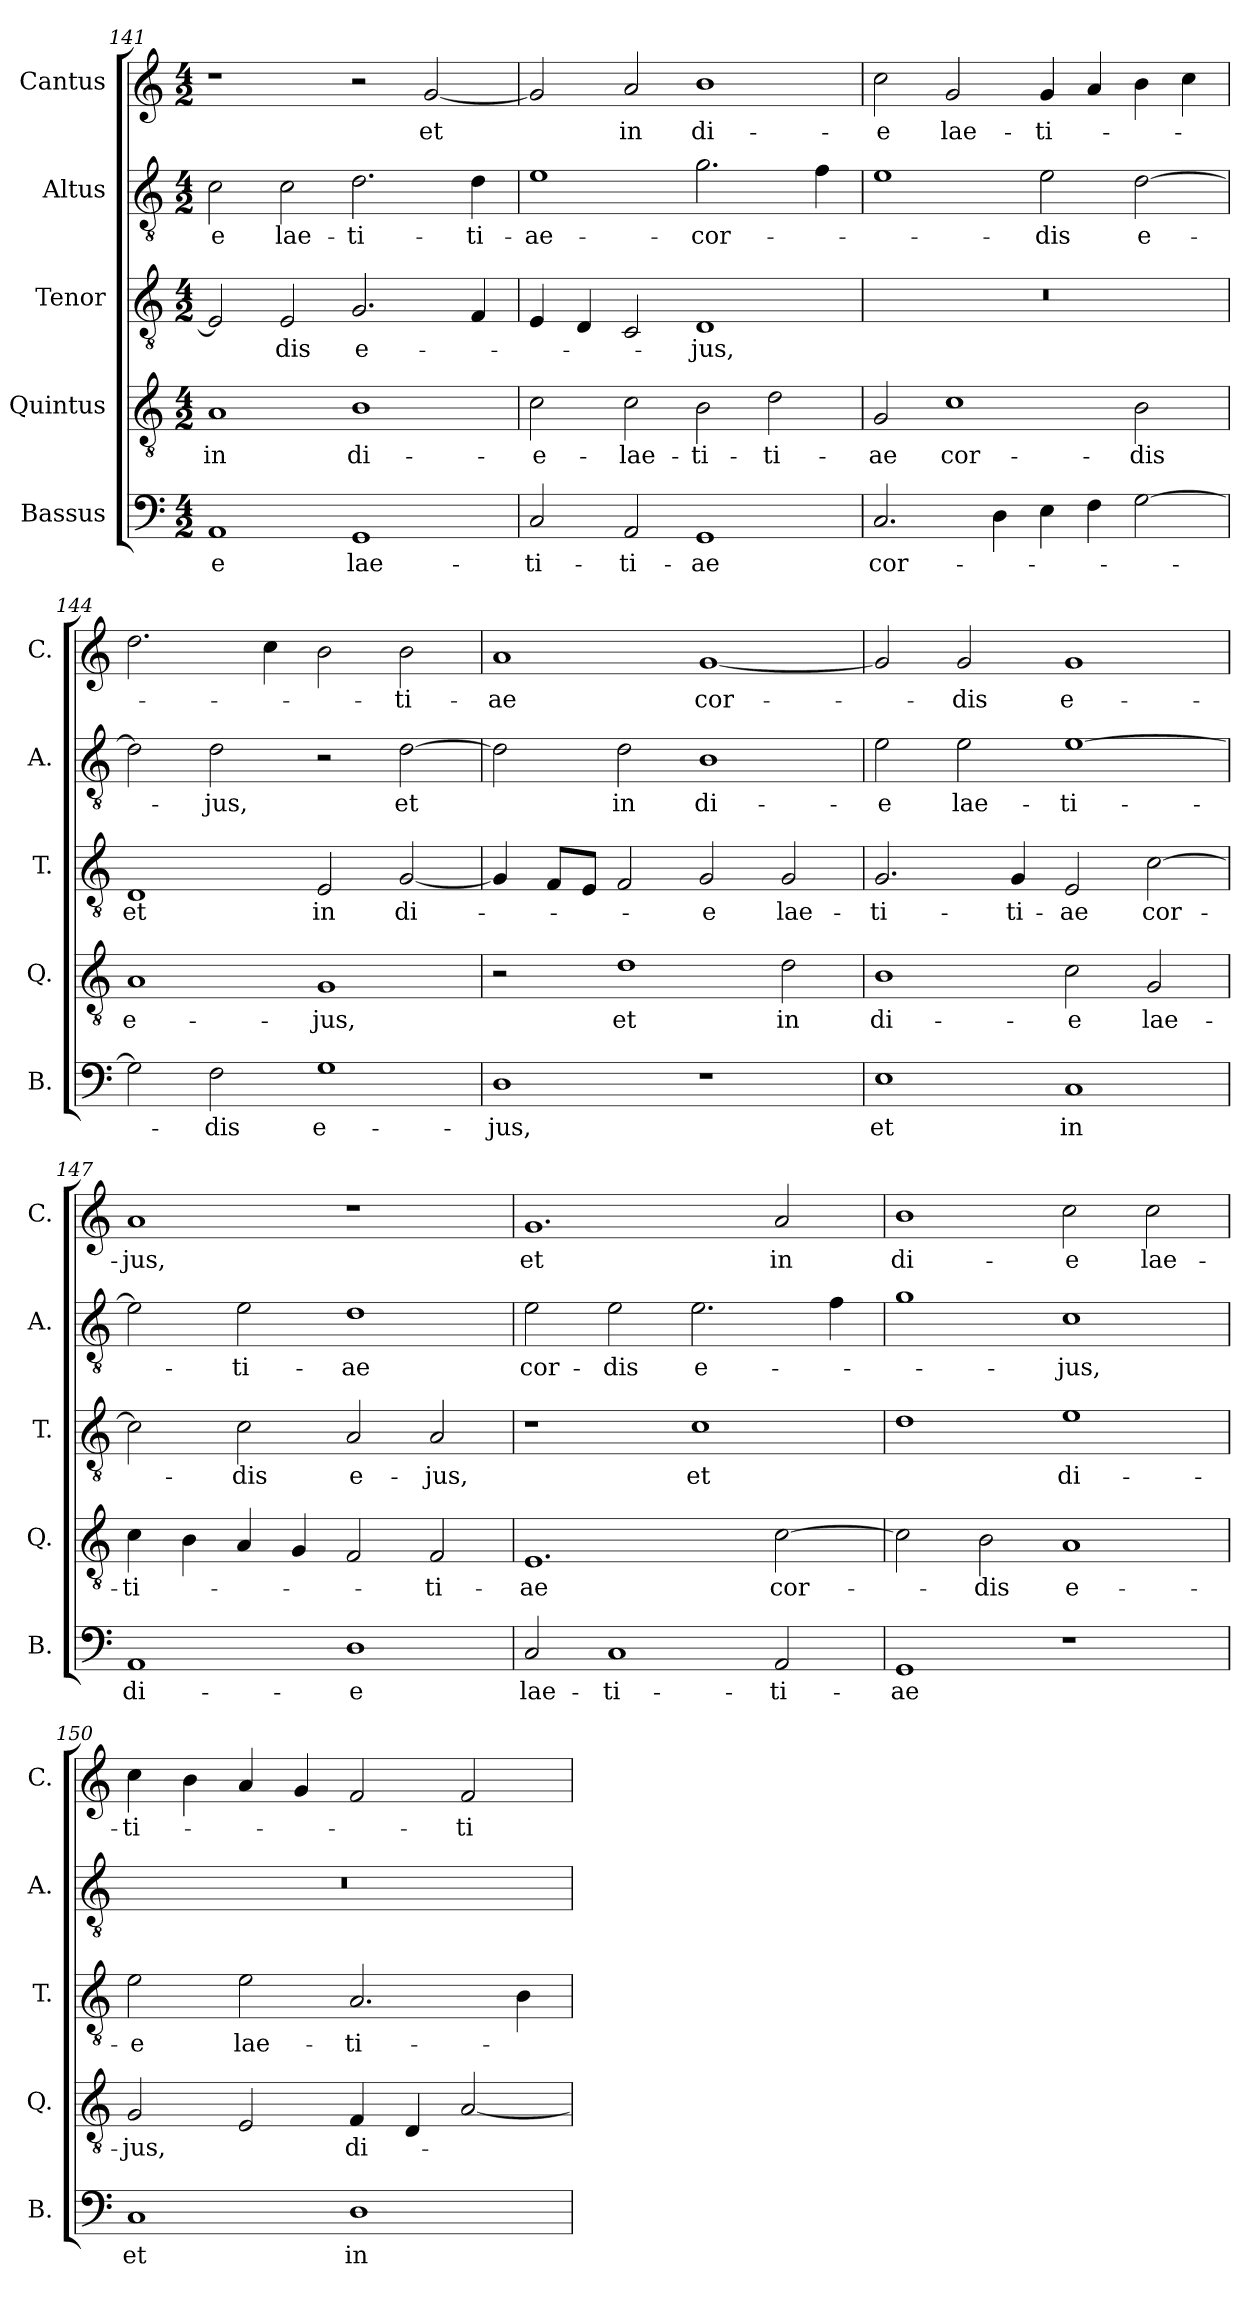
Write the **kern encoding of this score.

**kern	**text	**kern	**text	**kern	**text	**kern	**text	**kern	**text
*part5	*part5	*part4	*part4	*part3	*part3	*part2	*part2	*part1	*part1
*staff5	*staff5	*staff4	*staff4	*staff3	*staff3	*staff2	*staff2	*staff1	*staff1
*I"Bassus	*	*I"Quintus	*	*I"Tenor	*	*I"Altus	*	*I"Cantus	*
*I'B.	*	*I'Q.	*	*I'T.	*	*I'A.	*	*I'C.	*
*clefF4	*	*clefGv2	*	*clefGv2	*	*clefGv2	*	*clefG2	*
*k[]	*	*k[]	*	*k[]	*	*k[]	*	*k[]	*
*M4/2	*	*M4/2	*	*M4/2	*	*M4/2	*	*M4/2	*
=141	=141	=141	=141	=141	=141	=141	=141	=141	=141
1AA	-e	1A	in	2E/]	.	2c\	-e	1r	.
.	.	.	.	2E/	-dis	2c\	lae­-	.	.
1GG	lae­-	1B	di-	2.G/	e-	2.d\	-ti­-	2r	.
.	.	.	.	.	.	.	.	[2g/	et
.	.	.	.	4F/	.	4d\	-ti­-	.	.
=142	=142	=142	=142	=142	=142	=142	=142	=142	=142
2C/	-ti-	2c\	-e-	4E/	.	1e	-ae-	2g/]	.
.	.	.	.	4D/	.	.	.	.	.
2AA/	-ti­-	2c\	-lae­-	2C/	.	.	.	2a/	in
1GG	-ae	2B\	-ti-	1D	-jus,	2.g\	-cor-	1b	di-
.	.	2d\	-ti-	.	.	.	.	.	.
.	.	.	.	.	.	4f\	.	.	.
=143	=143	=143	=143	=143	=143	=143	=143	=143	=143
2.C/	cor-	2G/	-ae	0r	.	1e	.	2cc\	-e
.	.	1c	cor-	.	.	.	.	2g/	lae­-
4D\	.	.	.	.	.	.	.	.	.
4E\	.	.	.	.	.	2e\	-dis	4g/	-ti-
4F\	.	.	.	.	.	.	.	4a/	.
[2G\	.	2B\	-dis	.	.	[2d\	e-	4b\	.
.	.	.	.	.	.	.	.	4cc\	.
=144	=144	=144	=144	=144	=144	=144	=144	=144	=144
2G\]	.	1A	e­-	1D	et	2d\]	.	2.dd\	.
2F\	-dis	.	.	.	.	2d\	-jus,	.	.
.	.	.	.	.	.	.	.	4cc\	.
1G	e­-	1G	-jus,	2E/	in	2r	.	2b\	.
.	.	.	.	[2G/	di-	[2d\	et	2b\	-ti­-
=145	=145	=145	=145	=145	=145	=145	=145	=145	=145
1D	-jus,	2r	.	4G/]	.	2d\]	.	1a	-ae
.	.	.	.	8F/L	.	.	.	.	.
.	.	.	.	8E/J	.	.	.	.	.
.	.	1d	et	2F/	.	2d\	in	.	.
1r	.	.	.	2G/	-e	1B	di­-	[1g	cor-
.	.	2d\	in	2G/	lae-	.	.	.	.
=146	=146	=146	=146	=146	=146	=146	=146	=146	=146
1E	et	1B	di-	2.G/	-ti-	2e\	-e	2g/]	.
.	.	.	.	.	.	2e\	lae­-	2g/	-dis
.	.	.	.	4G/	-ti-	.	.	.	.
1C	in	2c\	-e	2E/	-ae	[1e	-ti­-	1g	e­-
.	.	2G/	lae­-	[2c\	cor-	.	.	.	.
=147	=147	=147	=147	=147	=147	=147	=147	=147	=147
1AA	di-	4c\	-ti­-	2c\]	.	2e\]	.	1a	-jus,
.	.	4B\	.	.	.	.	.	.	.
.	.	4A/	.	2c\	-dis	2e\	-ti­-	.	.
.	.	4G/	.	.	.	.	.	.	.
1D	-e	2F/	.	2A/	e-	1d	-ae	1r	.
.	.	2F/	-ti-	2A/	-jus,	.	.	.	.
=148	=148	=148	=148	=148	=148	=148	=148	=148	=148
2C/	lae-	1.E	-ae	1r	.	2e\	cor-	1.g	et
1C	-ti-	.	.	.	.	2e\	-dis	.	.
.	.	.	.	1c	et	2.e\	e-	.	.
2AA/	-ti-	[2c\	cor-	.	.	.	.	2a/	in
.	.	.	.	.	.	4f\	.	.	.
=149	=149	=149	=149	=149	=149	=149	=149	=149	=149
1GG	-ae	2c\]	.	1d	.	1g	.	1b	di­-
.	.	2B\	-dis	.	.	.	.	.	.
1r	.	1A	e-	1e	di­-	1c	-jus,	2cc\	-e
.	.	.	.	.	.	.	.	2cc\	lae-
=150	=150	=150	=150	=150	=150	=150	=150	=150	=150
1C	et	2G/	-jus,	2e\	-e	0r	.	4cc\	-ti-
.	.	.	.	.	.	.	.	4b\	.
.	.	2E/	.	2e\	lae­-	.	.	4a/	.
.	.	.	.	.	.	.	.	4g/	.
1D	in	4F/	di­-	2.A/	-ti­-	.	.	2f/	.
.	.	4D/	.	.	.	.	.	.	.
.	.	[2A/	.	.	.	.	.	2f/	-ti-
.	.	.	.	4B\	.	.	.	.	.
=	=	=	=	=	=	=	=	=	=
*-	*-	*-	*-	*-	*-	*-	*-	*-	*-
